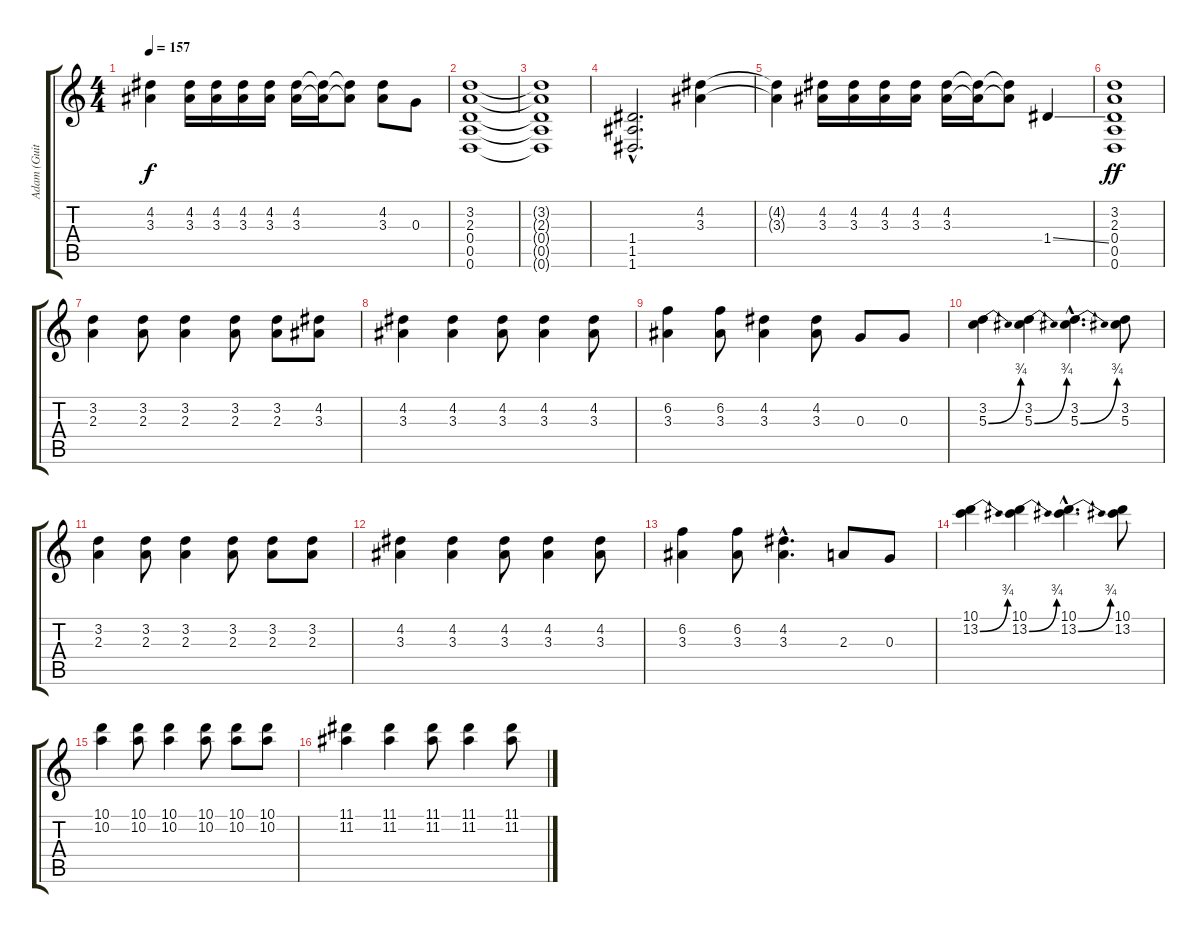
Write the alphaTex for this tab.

\track ("Adam (Guitar)" "Adam (Guit") {instrument distortionguitar}
\staff {score tabs}
\tuning (E4 B3 G3 D3 A2 D2) {hide}
\ts (4 4)
\tempo 157
\clef g2
\ks c
(4.2{t} 3.3{t}).4{dy f} (4.2 3.3).16 (4.2 3.3).16 (4.2 3.3).16 (4.2 3.3).16 (4.2 3.3).16 (4.2{t} 3.3{t}).16 (4.2{t} 3.3{t}).8 (4.2 3.3).8 0.3.8 |
(3.2 2.3 0.4 0.5 0.6).1 |
(3.2{t} 2.3{t} 0.4{t} 0.5{t} 0.6{t}).1 |
(1.4{hac} 1.5{hac} 1.6{hac}).2{d} (4.2 3.3).4 |
(4.2{t} 3.3{t}).4 (4.2 3.3).16 (4.2 3.3).16 (4.2 3.3).16 (4.2 3.3).16 (4.2 3.3).16 (4.2{t} 3.3{t}).16 (4.2{t} 3.3{t}).8 1.4{ss}.4 |
(3.2 2.3 0.4 0.5 0.6).1{dy ff} |
(3.2 2.3).4 (3.2 2.3).8 (3.2 2.3).4 (3.2 2.3).8 (3.2 2.3).8 (4.2 3.3).8 |
(4.2 3.3).4 (4.2 3.3).4 (4.2 3.3).8 (4.2 3.3).4 (4.2 3.3).8 |
(6.2 3.3).4 (6.2 3.3).8 (4.2 3.3).4 (4.2 3.3).8 0.3.8 0.3.8 |
(3.2 5.3{be (bend 0 0 60 3)}).4 (3.2 5.3{be (bend 0 0 60 3)}).4 (3.2{hac} 5.3{be (bend 0 0 60 3) hac}).4{d} (3.2 5.3).8 |
(3.2 2.3).4 (3.2 2.3).8 (3.2 2.3).4 (3.2 2.3).8 (3.2 2.3).8 (3.2 2.3).8 |
(4.2 3.3).4 (4.2 3.3).4 (4.2 3.3).8 (4.2 3.3).4 (4.2 3.3).8 |
(6.2 3.3).4 (6.2 3.3).8 (4.2{hac} 3.3{hac}).4{d} 2.3.8 0.3.8 |
(10.1 13.2{be (bend 0 0 60 3)}).4 (10.1 13.2{be (bend 0 0 60 3)}).4 (10.1{hac} 13.2{be (bend 0 0 60 3) hac}).4{d} (10.1 13.2).8 |
(10.1 10.2).4 (10.1 10.2).8 (10.1 10.2).4 (10.1 10.2).8 (10.1 10.2).8 (10.1 10.2).8 |
(11.1 11.2).4 (11.1 11.2).4 (11.1 11.2).8 (11.1 11.2).4 (11.1 11.2).8
